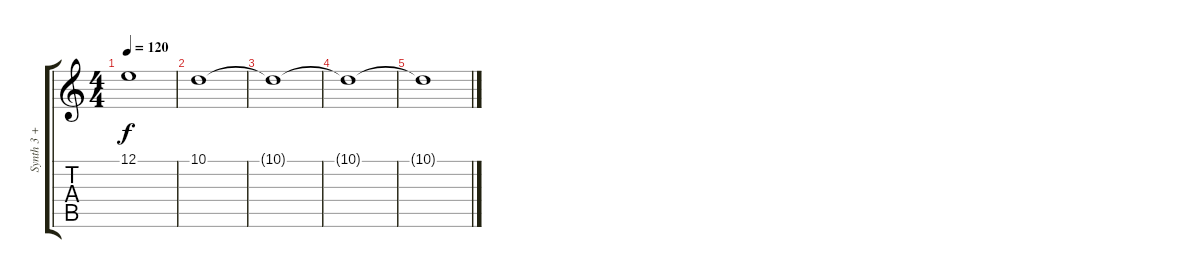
\track ("Synth 3 +" "Synth 3 +") {instrument pad5bowed}
\staff {score tabs}
\tuning (E4 B3 G3 D3 A2 E2) {hide}
\ts (4 4)
\tempo 120
\clef g2
\ks c
12.1.1{dy f} |
10.1.1 |
10.1{t}.1 |
10.1{t}.1 |
10.1{t}.1
